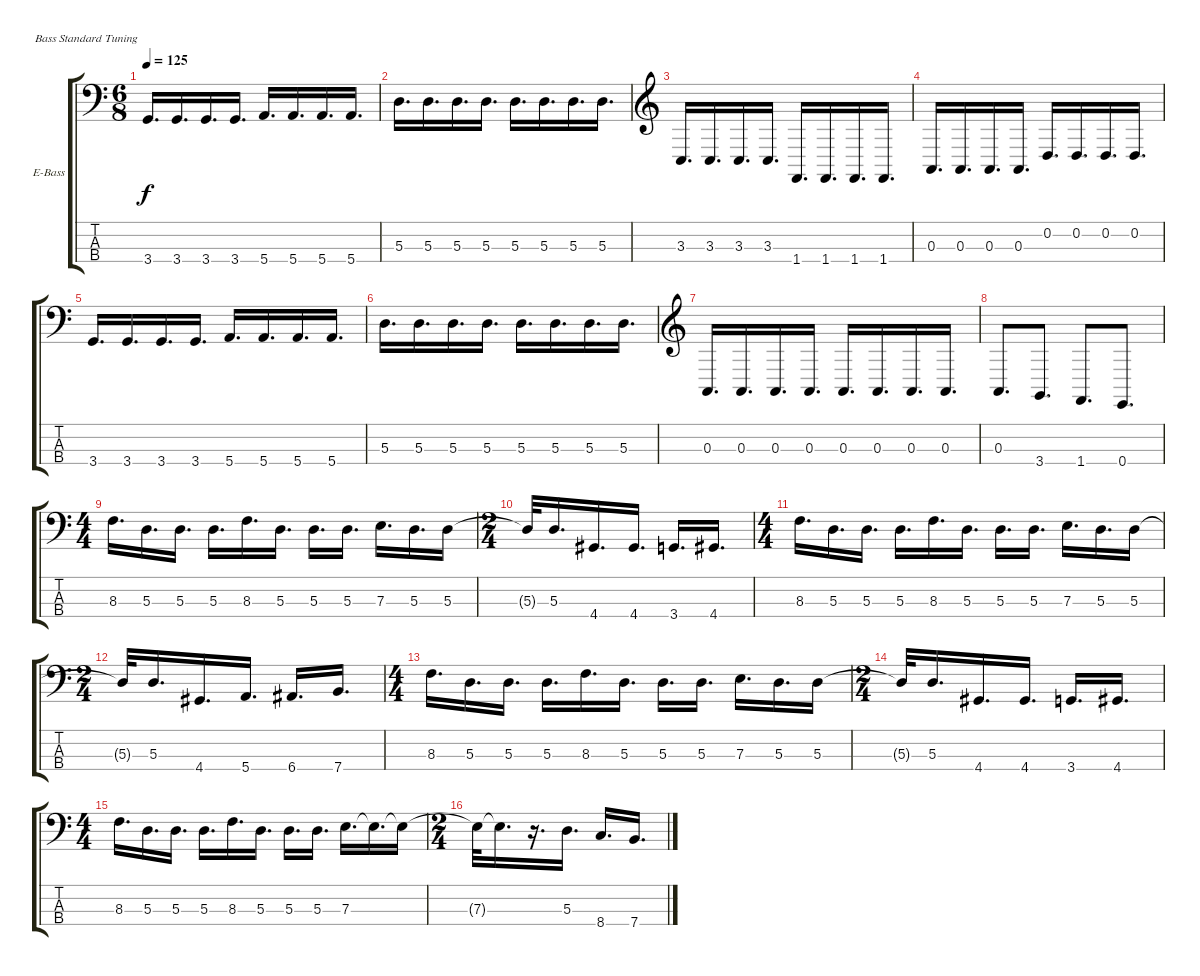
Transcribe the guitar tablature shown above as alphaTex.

\defaultSystemsLayout 4
\bracketExtendMode groupsimilarinstruments
\firstSystemTrackNameOrientation horizontal
\otherSystemsTrackNameOrientation horizontal
\track ("Electric Bass" "E-Bass") {instrument electricbassfinger}
\staff {score tabs}
\tuning (G2 D2 A1 E1)
\ts (6 8)
\tempo 125
\clef f4
\scale
0.333333
\ks c
3.4.16{d dy f} 3.4.16{d} 3.4.16{d} 3.4.16{d} 5.4.16{d} 5.4.16{d} 5.4.16{d} 5.4.16{d} |
\scale
0.333333 5.3.16{d} 5.3.16{d} 5.3.16{d} 5.3.16{d} 5.3.16{d} 5.3.16{d} 5.3.16{d} 5.3.16{d} |
\clef g2
\scale
0.333333 3.3.16{d} 3.3.16{d} 3.3.16{d} 3.3.16{d} 1.4.16{d} 1.4.16{d} 1.4.16{d} 1.4.16{d} |
\scale
0.333333 0.3.16{d} 0.3.16{d} 0.3.16{d} 0.3.16{d} 0.2.16{d} 0.2.16{d} 0.2.16{d} 0.2.16{d} |
\clef f4
\scale
0.333333 3.4.16{d} 3.4.16{d} 3.4.16{d} 3.4.16{d} 5.4.16{d} 5.4.16{d} 5.4.16{d} 5.4.16{d} |
\scale
0.333333 5.3.16{d} 5.3.16{d} 5.3.16{d} 5.3.16{d} 5.3.16{d} 5.3.16{d} 5.3.16{d} 5.3.16{d} |
\clef g2
\scale
0.333333 0.3.16{d} 0.3.16{d} 0.3.16{d} 0.3.16{d} 0.3.16{d} 0.3.16{d} 0.3.16{d} 0.3.16{d} |
\scale
0.209459 0.3.8{d} 3.4.8{d} 1.4.8{d} 0.4.8{d} |
\ts (4 4)
\clef f4
\scale
0.39527 8.3.16{d} 5.3.16{d} 5.3.16{d} 5.3.16{d} 8.3.16{d} 5.3.16{d} 5.3.16{d} 5.3.16{d} 7.3.16{d} 5.3.16{d} 5.3.16 |
\ts (2 4)
\scale
0.39527 5.3{t}.32 5.3.16{d} 4.4.16{d} 4.4.16{d} 3.4.16{d} 4.4.16{d} |
\ts (4 4)
\scale
0.333333 8.3.16{d} 5.3.16{d} 5.3.16{d} 5.3.16{d} 8.3.16{d} 5.3.16{d} 5.3.16{d} 5.3.16{d} 7.3.16{d} 5.3.16{d} 5.3.16 |
\ts (2 4)
\scale
0.333333 5.3{t}.32 5.3.16{d} 4.4.16{d} 5.4.16{d} 6.4.16{d} 7.4.16{d} |
\ts (4 4)
\scale
0.333333 8.3.16{d} 5.3.16{d} 5.3.16{d} 5.3.16{d} 8.3.16{d} 5.3.16{d} 5.3.16{d} 5.3.16{d} 7.3.16{d} 5.3.16{d} 5.3.16 |
\ts (2 4)
\scale
0.333333 5.3{t}.32 5.3.16{d} 4.4.16{d} 4.4.16{d} 3.4.16{d} 4.4.16{d} |
\ts (4 4)
\scale
0.333333 8.3.16{d} 5.3.16{d} 5.3.16{d} 5.3.16{d} 8.3.16{d} 5.3.16{d} 5.3.16{d} 5.3.16{d} 7.3.16{d} 7.3{t}.16{d} 7.3{t}.16 |
\ts (2 4)
\scale
0.333333 7.3{t}.32 7.3{t}.16{d} r.16{d} 5.3.16{d} 8.4.16{d} 7.4.16{d}
